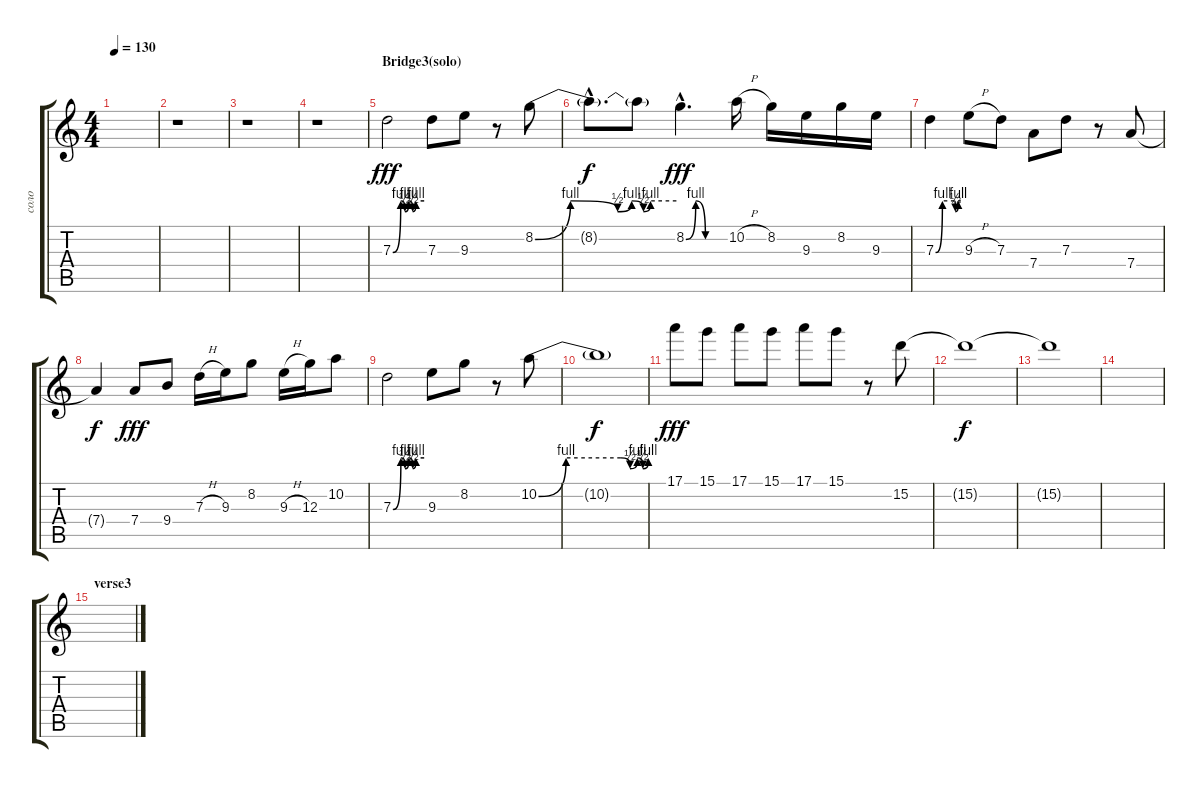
\track ("соло" "соло") {instrument overdrivenguitar}
\staff {score tabs}
\tuning (E4 B3 G3 D3 A2 E2) {hide}
\ts (4 4)
\tempo 130
\clef g2
\ks c
|
r.1 |
r.1 |
r.1 |
\section ("" "Bridge3(solo)")
7.3{be (custom 0 0 15 4 23 2 30 4 38 2 44 4 60 4)}.2{dy fff} 7.3.8 9.3.8 r.8 8.2{be (custom 0 0 15 4 35 2 41 4 46 2 49 4 60 4)}.8 |
8.2{hac t}.8{d dy f} 8.2{t}.8 8.2{be (custom 0 0 15 4 30 0 45 0 60 0) hac}.4{d dy fff} 10.2{h}.16 8.2.16 9.3.16 8.2.16 9.3.16 |
7.3{be (custom 0 0 16 4 45 4 47 2 54 4 60 4)}.4 9.3{h}.8 7.3.8 7.4.8 7.3.8 r.8 7.4.8 |
7.4{t}.4{dy f} 7.4.8{dy fff} 9.4.8 7.3{h}.16 9.3.16 8.2.8 9.3{h}.16 12.3.16 10.2.8 |
7.3{be (custom 0 0 15 4 23 2 30 4 38 2 44 4 60 4)}.2 9.3.8 8.2.8 r.8 10.2{be (custom 0 0 15 4 45 4 50 2 54 4 57 2 60 4)}.8 |
10.2{t}.1{dy f} |
17.1.8{dy fff} 15.1.8 17.1.8 15.1.8 17.1.8 15.1.8 r.8 15.2.8 |
15.2{t}.1{dy f} |
15.2{t}.1 |
|
\section ("" "verse3")
